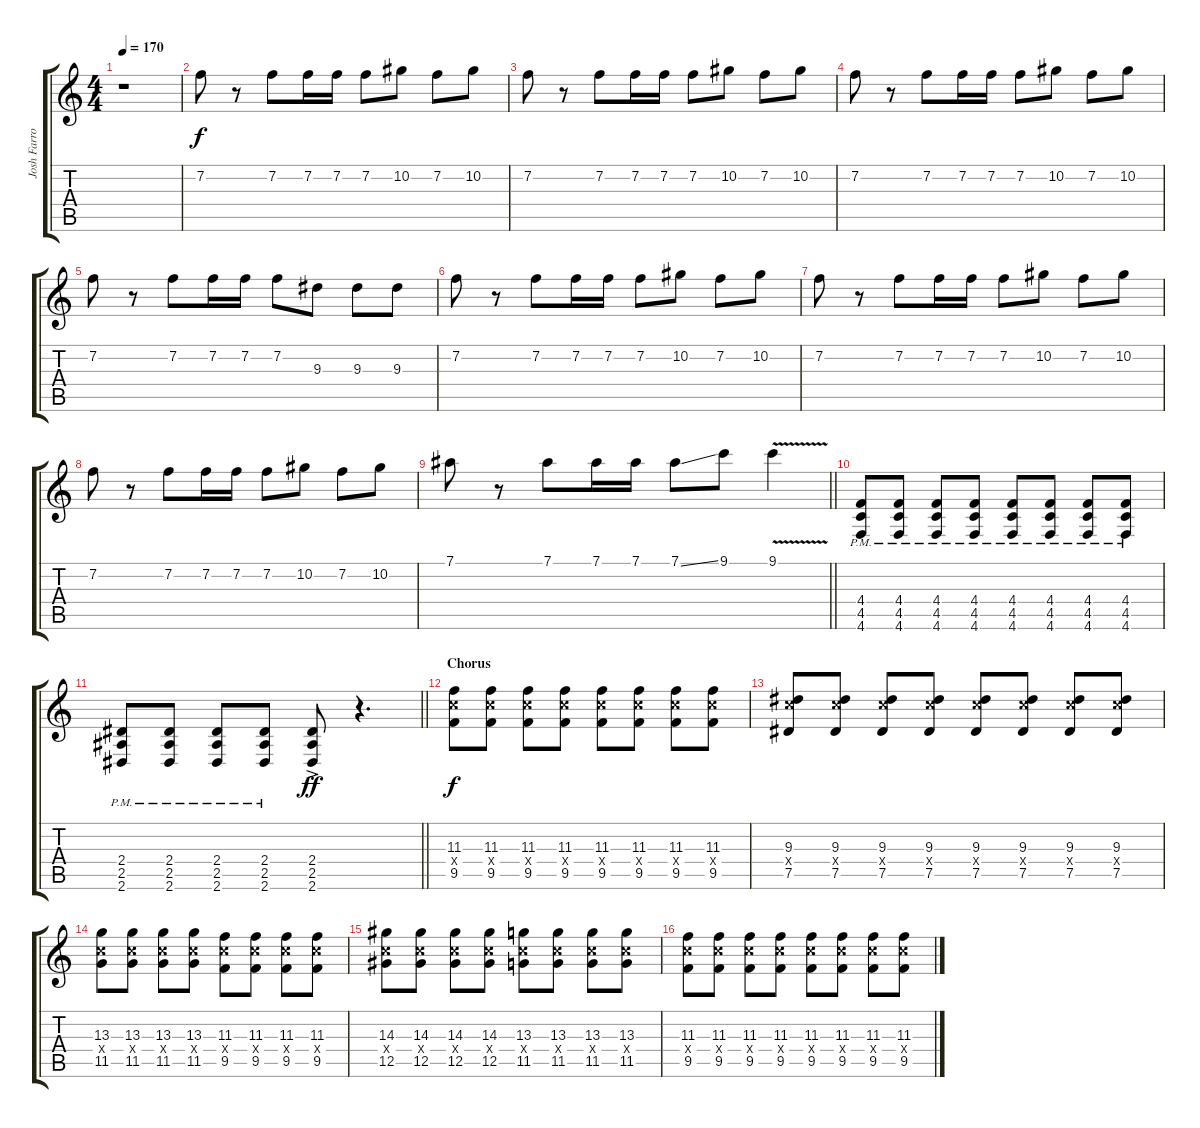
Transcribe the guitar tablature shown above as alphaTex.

\track ("Josh Farro (Lead Guitar)" "Josh Farro") {instrument overdrivenguitar}
\staff {score tabs}
\tuning (Eb4 Bb3 Gb3 Db3 Ab2 Db2) {hide}
\ts (4 4)
\tempo 170
\clef g2
\ks c
r.1{dy f} |
7.2.8 r.8 7.2.8 7.2.16 7.2.16 7.2.8 10.2.8 7.2.8 10.2.8 |
7.2.8 r.8 7.2.8 7.2.16 7.2.16 7.2.8 10.2.8 7.2.8 10.2.8 |
7.2.8 r.8 7.2.8 7.2.16 7.2.16 7.2.8 10.2.8 7.2.8 10.2.8 |
7.2.8 r.8 7.2.8 7.2.16 7.2.16 7.2.8 9.3.8 9.3.8 9.3.8 |
7.2.8 r.8 7.2.8 7.2.16 7.2.16 7.2.8 10.2.8 7.2.8 10.2.8 |
7.2.8 r.8 7.2.8 7.2.16 7.2.16 7.2.8 10.2.8 7.2.8 10.2.8 |
7.2.8 r.8 7.2.8 7.2.16 7.2.16 7.2.8 10.2.8 7.2.8 10.2.8 |
\barLineRight lightlight
7.1.8 r.8 7.1.8 7.1.16 7.1.16 7.1{ss}.8 9.1.8 9.1{v}.4 |
\section ("" "")
(4.4{pm} 4.5{pm} 4.6{pm}).8 (4.4{pm} 4.5{pm} 4.6{pm}).8 (4.4{pm} 4.5{pm} 4.6{pm}).8 (4.4{pm} 4.5{pm} 4.6{pm}).8 (4.4{pm} 4.5{pm} 4.6{pm}).8 (4.4{pm} 4.5{pm} 4.6{pm}).8 (4.4{pm} 4.5{pm} 4.6{pm}).8 (4.4{pm} 4.5{pm} 4.6{pm}).8 |
\barLineRight lightlight
(2.4{pm} 2.5{pm} 2.6{pm}).8 (2.4{pm} 2.5{pm} 2.6{pm}).8 (2.4{pm} 2.5{pm} 2.6{pm}).8 (2.4{pm} 2.5{pm} 2.6{pm}).8 (2.4{ac} 2.5 2.6).8{dy ff} r.4{d} |
\section ("" "Chorus")
(11.3 11.4{x} 9.5).8{dy f} (11.3 11.4{x} 9.5).8 (11.3 11.4{x} 9.5).8 (11.3 11.4{x} 9.5).8 (11.3 11.4{x} 9.5).8 (11.3 11.4{x} 9.5).8 (11.3 11.4{x} 9.5).8 (11.3 11.4{x} 9.5).8 |
(9.3 11.4{x} 7.5).8 (9.3 11.4{x} 7.5).8 (9.3 11.4{x} 7.5).8 (9.3 11.4{x} 7.5).8 (9.3 11.4{x} 7.5).8 (9.3 11.4{x} 7.5).8 (9.3 11.4{x} 7.5).8 (9.3 11.4{x} 7.5).8 |
(13.3 11.4{x} 11.5).8 (13.3 11.4{x} 11.5).8 (13.3 11.4{x} 11.5).8 (13.3 11.4{x} 11.5).8 (11.3 11.4{x} 9.5).8 (11.3 11.4{x} 9.5).8 (11.3 11.4{x} 9.5).8 (11.3 11.4{x} 9.5).8 |
(14.3 11.4{x} 12.5).8 (14.3 11.4{x} 12.5).8 (14.3 11.4{x} 12.5).8 (14.3 11.4{x} 12.5).8 (13.3 11.4{x} 11.5).8 (13.3 11.4{x} 11.5).8 (13.3 11.4{x} 11.5).8 (13.3 11.4{x} 11.5).8 |
(11.3 11.4{x} 9.5).8 (11.3 11.4{x} 9.5).8 (11.3 11.4{x} 9.5).8 (11.3 11.4{x} 9.5).8 (11.3 11.4{x} 9.5).8 (11.3 11.4{x} 9.5).8 (11.3 11.4{x} 9.5).8 (11.3 11.4{x} 9.5).8
